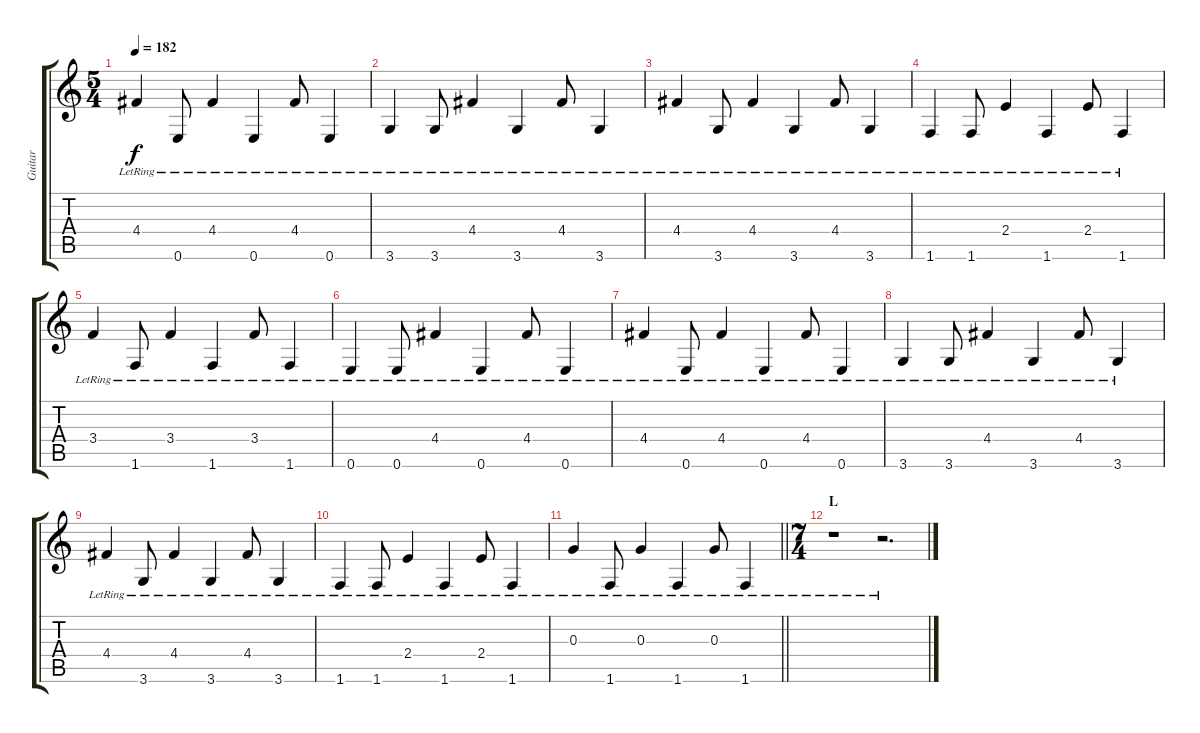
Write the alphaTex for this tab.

\track ("Guitar" "Guitar") {instrument distortionguitar}
\staff {score tabs}
\tuning (E4 B3 G3 D3 A2 E2) {hide}
\ts (5 4)
\tempo 182
\clef g2
\ks c
4.4{lr}.4{dy f} 0.6{lr}.8 4.4{lr}.4 0.6{lr}.4 4.4{lr}.8 0.6{lr}.4 |
3.6{lr}.4 3.6{lr}.8 4.4{lr}.4 3.6{lr}.4 4.4{lr}.8 3.6{lr}.4 |
4.4{lr}.4 3.6{lr}.8 4.4{lr}.4 3.6{lr}.4 4.4{lr}.8 3.6{lr}.4 |
1.6{lr}.4 1.6{lr}.8 2.4{lr}.4 1.6{lr}.4 2.4{lr}.8 1.6{lr}.4 |
3.4{lr}.4 1.6{lr}.8 3.4{lr}.4 1.6{lr}.4 3.4{lr}.8 1.6{lr}.4 |
0.6{lr}.4 0.6{lr}.8 4.4{lr}.4 0.6{lr}.4 4.4{lr}.8 0.6{lr}.4 |
4.4{lr}.4 0.6{lr}.8 4.4{lr}.4 0.6{lr}.4 4.4{lr}.8 0.6{lr}.4 |
3.6{lr}.4 3.6{lr}.8 4.4{lr}.4 3.6{lr}.4 4.4{lr}.8 3.6{lr}.4 |
4.4{lr}.4 3.6{lr}.8 4.4{lr}.4 3.6{lr}.4 4.4{lr}.8 3.6{lr}.4 |
1.6{lr}.4 1.6{lr}.8 2.4{lr}.4 1.6{lr}.4 2.4{lr}.8 1.6{lr}.4 |
\barLineRight lightlight
0.3{lr}.4 1.6{lr}.8 0.3{lr}.4 1.6{lr}.4 0.3{lr}.8 1.6{lr}.4 |
\ts (7 4)
\section ("" "L")
r.1 r.2{d}
